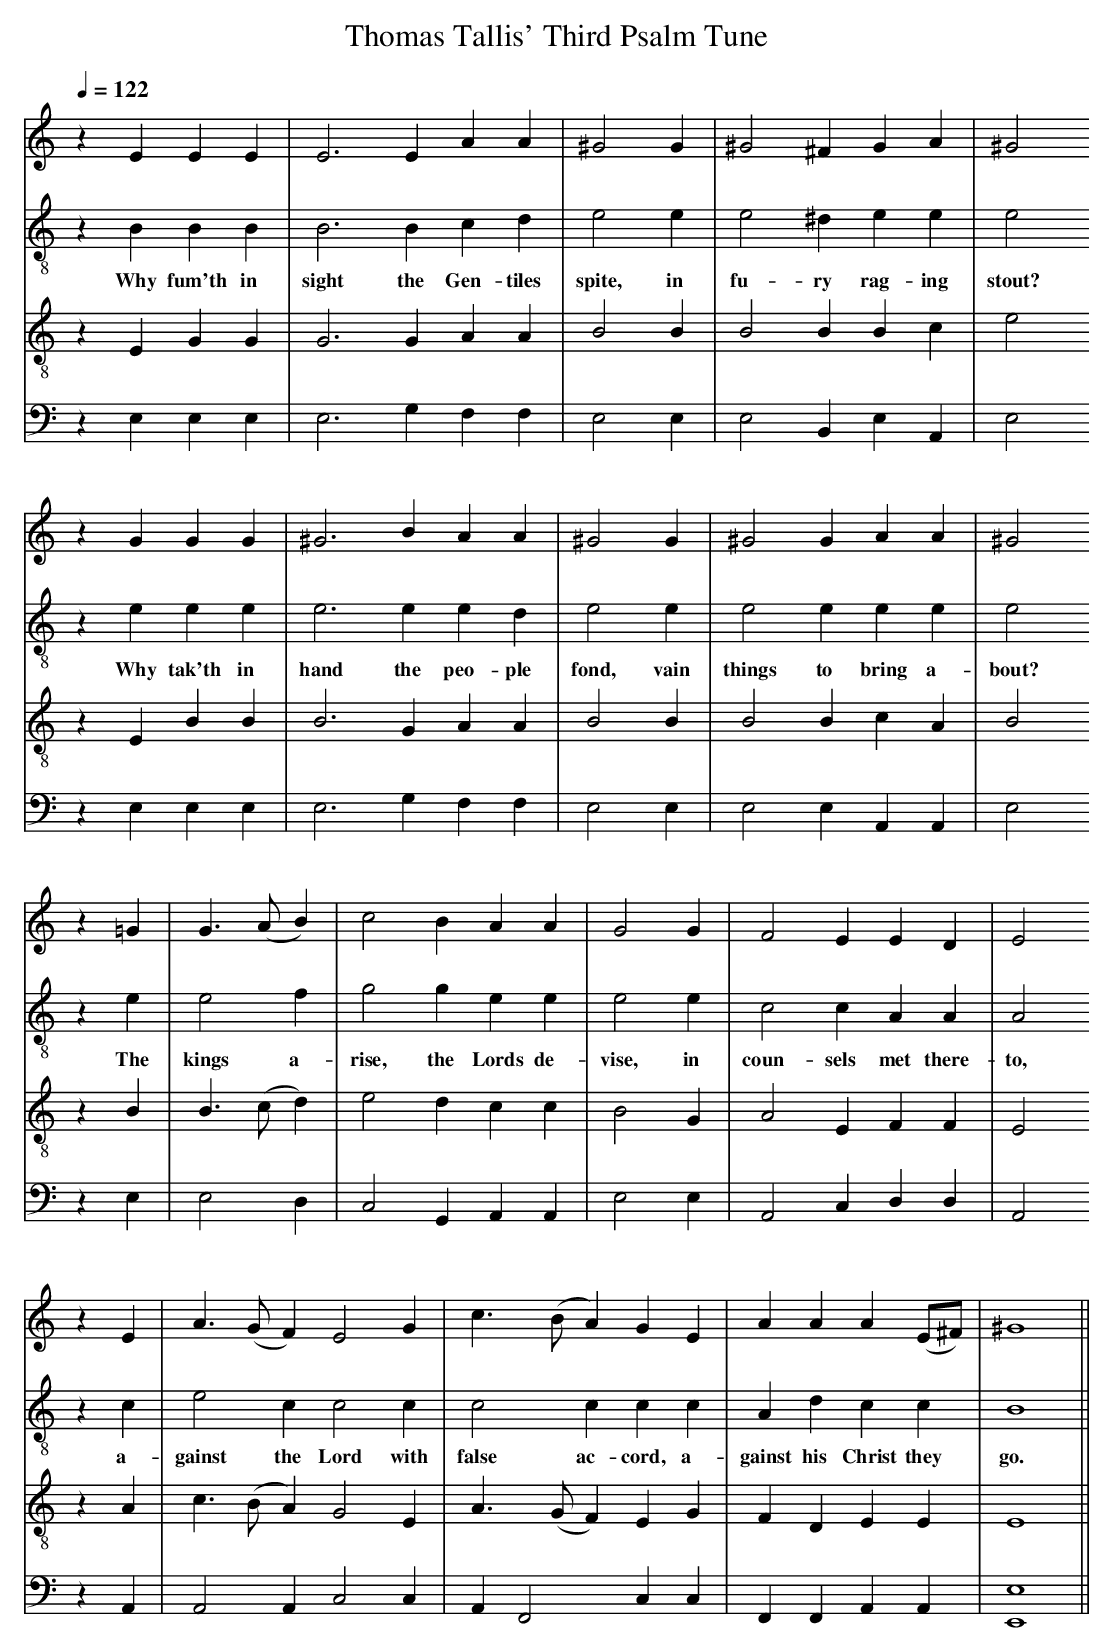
X:1
T:Thomas Tallis' Third Psalm Tune
M:none
L:1/4
Q:1/4=122
K:E Phrygian
V:1 clef=treble
V:2 clef=treble-8 middle=B,
V:3 clef=treble-8 middle=B,
V:4 clef=bass+16 middle=D,%+
[V:1] z E    E    E  | E3    E   A   A  | ^G2    G  | ^G2 ^F   G   A  | ^G2
[V:2] z B,   B,   B, | B,3   B,  C   D  |  E2    E  |  E2 ^D   E   E  |  E2
w:     Why fum'th in  sight the Gen-tiles spite, in    fu- ry rag-ing   stout?
[V:3] z E,   G,   G, | G,3   G,  A,  A, |  B,2   B, |  B,2 B,  B,  C  |  E2
[V:4] z E,   E,   E, | E,3   G,  F,  F, |  E,2   E, |  E,2 B,, E,  A,,|  E,2
[V:1] z G    G    G  | ^G3   B   A   A  | ^G2    G  | ^G2   G   A    A  | ^G2
[V:2] z E    E    E  |  E3   E   E   D  |  E2    E  |  E2   E   E    E  |  E2
w:     Why tak'th in   hand the peo-ple   fond, vain things to bring a-   bout?
[V:3] z E,   B,   B, |  B,3  G,  A,  A, |  B,2   B, |  B,2  B,  C    A, |  B,2
[V:4] z E,   E,   E, |  E,3  G,  F,  F, |  E,2   E, |  E,2  E,  A,,  A,,|  E,2
[V:1] z =G  | G> (AB) | c2   B    A    A  | G2   G  | F2    E   E    D  | E2
[V:2] z  E  | E2   F  | G2   G    E    E  | E2   E  | C2    C   A,   A, | A,2
w:      The  kings a-  rise, the Lords de- vise, in   coun-sels met there-to,
[V:3] z  B, | B,>(CD) | E2   D    C    C  | B,2  G, | A,2   E,  F,   F, | E,2
[V:4] z  E, | E,2  D, | C,2  G,,  A,,  A,,| E,2  E, | A,,2  C,  D,   D, | A,,2
[V:1] z E  | A>  (GF)  E2    G  | c>  (BA)  G    E  | A   A    A     (E/^F/)|^G4      ||
[V:2] z C  | E2    C   C2    C  | C2    C   C    C  | A,  D    C      C     | B,4     ||
w:      a-  gainst the Lord with false  ac-cord, a-gainst his Christ they     go.
[V:3] z A, | C> (B,A,) G,2   E, | A,>(G,F,) E,   G, | F,  D,   E,     E,    | E,4     ||
[V:4] z A,,| A,,2  A,, C,2   C, | A,, F,,2  C,   C, | F,, F,,  A,,    A,,   |[E,,4E,4]||
